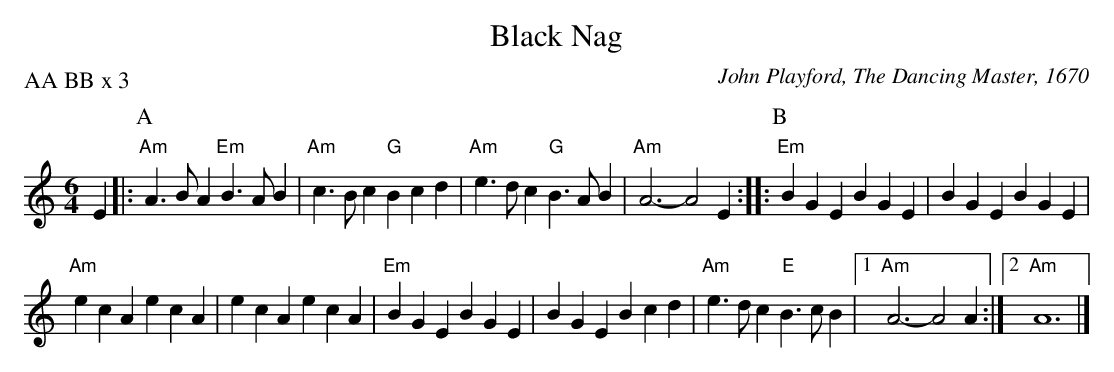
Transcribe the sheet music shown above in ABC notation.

X:1
C:John Playford, The Dancing Master, 1670
T:Black Nag
P:AA BB x 3
M:6/4
L:1/8
K:A minor
E2 |: \
P:A
"Am"A3BA2 "Em"B3AB2 | "Am"c3Bc2 "G"B2c2d2 | "Am"e3dc2 "G"B3AB2 | "Am"A6- A4E2 :: \
P:B
"Em"B2G2E2 B2G2E2 | B2G2E2 B2G2E2 |
"Am"e2c2A2 e2c2A2 | e2c2A2 e2c2A2 | "Em"B2G2E2 B2G2E2 | B2G2E2 B2c2d2 | \
"Am"e3dc2 "E"B3cB2 |  [1 "Am"A6- A4A2 :|]  [2 "Am"A12 |]
